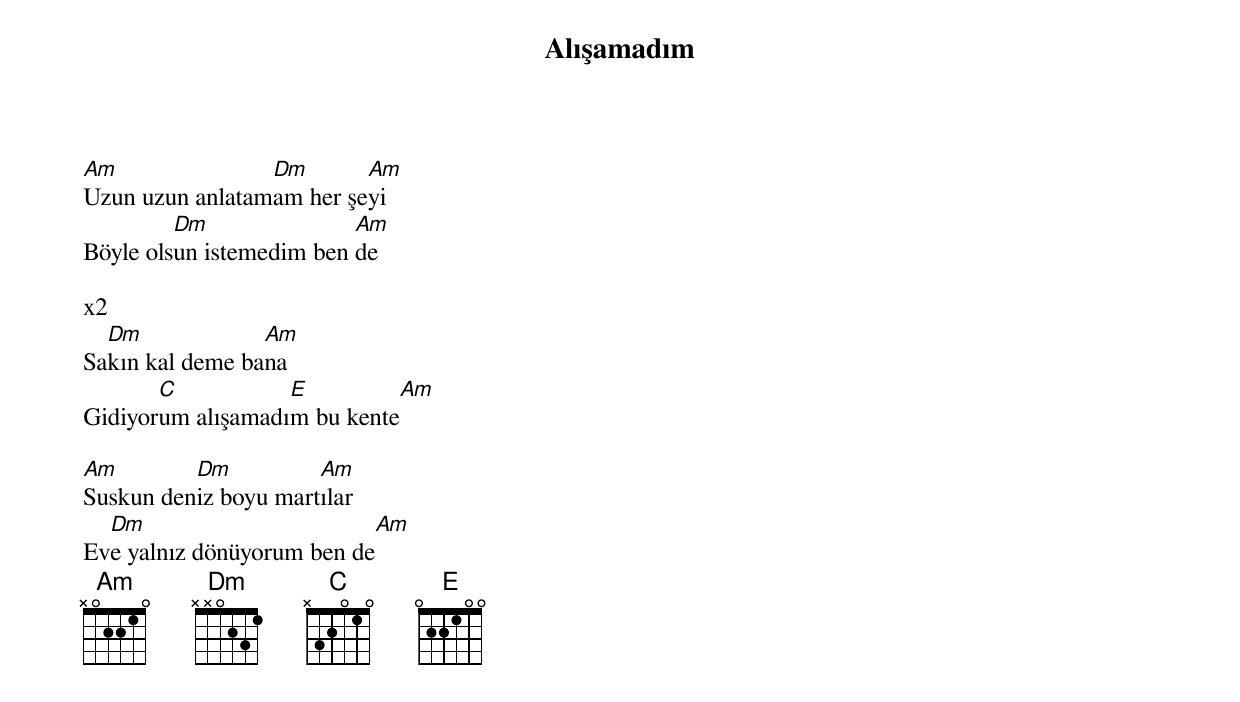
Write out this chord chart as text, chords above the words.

{title: Alışamadım}
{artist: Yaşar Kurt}

Am               Dm       Am
Uzun uzun anlatamam her şeyi
         Dm               Am
Böyle olsun istemedim ben de

x2
  Dm             Am
Sakın kal deme bana
       C           E         Am
Gidiyorum alışamadım bu kente

Am        Dm          Am
Suskun deniz boyu martılar
  Dm                       Am
Eve yalnız dönüyorum ben de
